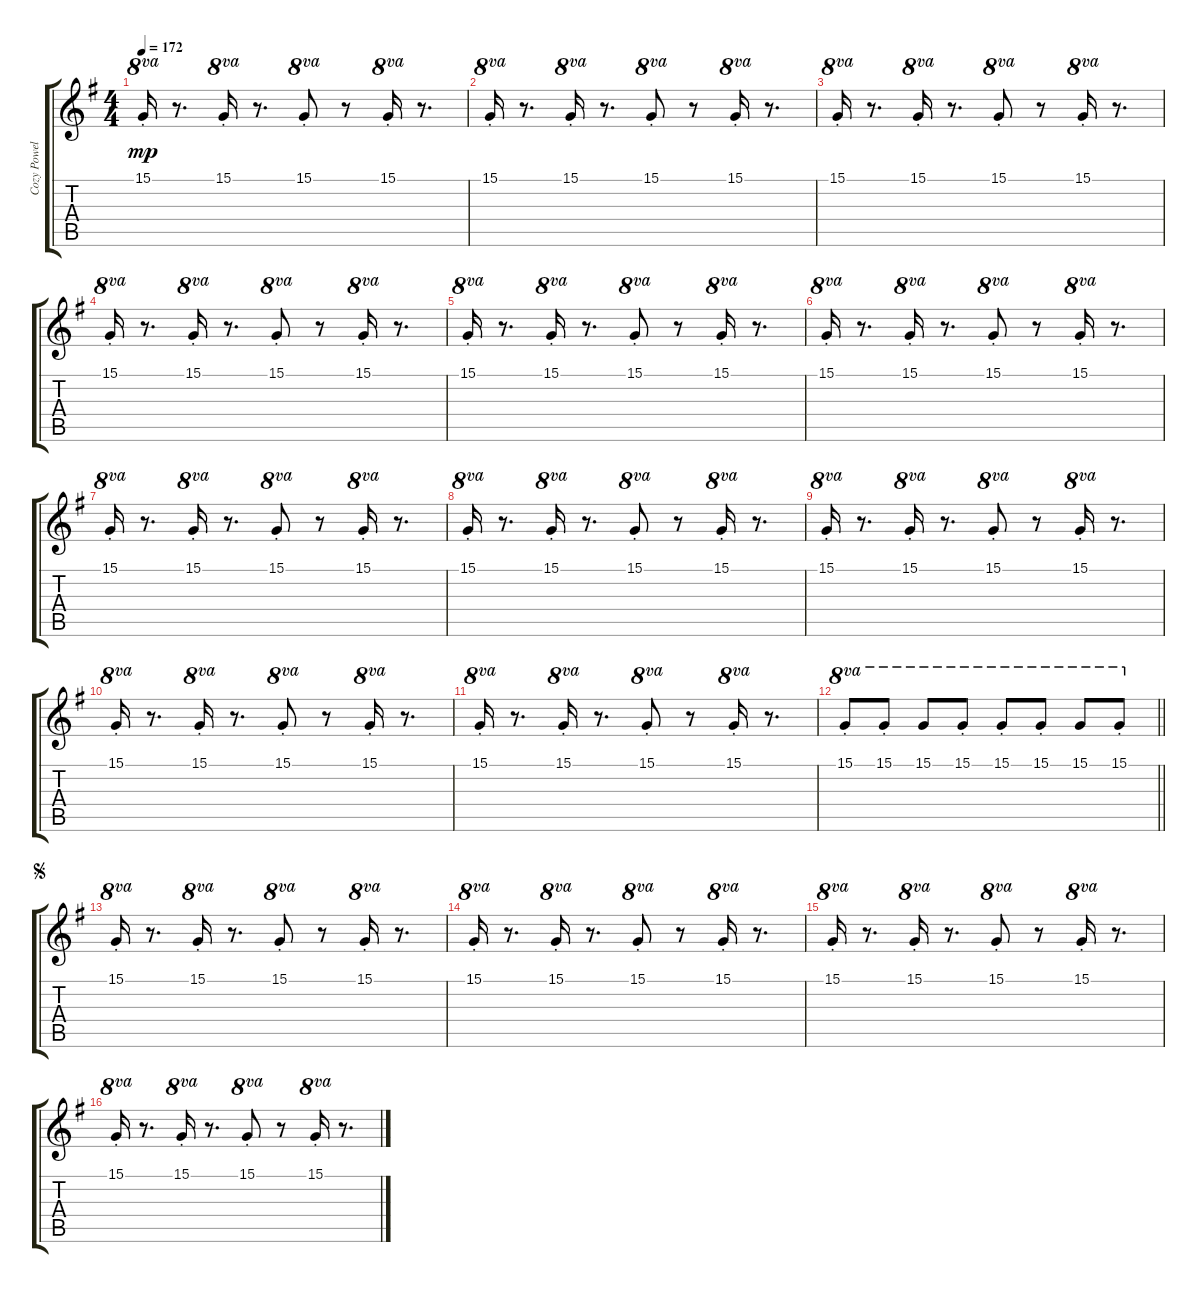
\track ("Cozy Powell Cymbal" "Cozy Powel") {instrument telephonering}
\staff {score tabs}
\tuning (E4 B3 G3 D3 A2 E2) {hide}
\ts (4 4)
\tempo 172
\clef g2
\ks g
15.1{st}.16{ot 8va dy mp} r.8{d} 15.1{st}.16{ot 8va} r.8{d} 15.1{st}.8{ot 8va} r.8 15.1{st}.16{ot 8va} r.8{d} |
15.1{st}.16{ot 8va} r.8{d} 15.1{st}.16{ot 8va} r.8{d} 15.1{st}.8{ot 8va} r.8 15.1{st}.16{ot 8va} r.8{d} |
15.1{st}.16{ot 8va} r.8{d} 15.1{st}.16{ot 8va} r.8{d} 15.1{st}.8{ot 8va} r.8 15.1{st}.16{ot 8va} r.8{d} |
15.1{st}.16{ot 8va} r.8{d} 15.1{st}.16{ot 8va} r.8{d} 15.1{st}.8{ot 8va} r.8 15.1{st}.16{ot 8va} r.8{d} |
15.1{st}.16{ot 8va} r.8{d} 15.1{st}.16{ot 8va} r.8{d} 15.1{st}.8{ot 8va} r.8 15.1{st}.16{ot 8va} r.8{d} |
15.1{st}.16{ot 8va} r.8{d} 15.1{st}.16{ot 8va} r.8{d} 15.1{st}.8{ot 8va} r.8 15.1{st}.16{ot 8va} r.8{d} |
15.1{st}.16{ot 8va} r.8{d} 15.1{st}.16{ot 8va} r.8{d} 15.1{st}.8{ot 8va} r.8 15.1{st}.16{ot 8va} r.8{d} |
15.1{st}.16{ot 8va} r.8{d} 15.1{st}.16{ot 8va} r.8{d} 15.1{st}.8{ot 8va} r.8 15.1{st}.16{ot 8va} r.8{d} |
15.1{st}.16{ot 8va} r.8{d} 15.1{st}.16{ot 8va} r.8{d} 15.1{st}.8{ot 8va} r.8 15.1{st}.16{ot 8va} r.8{d} |
15.1{st}.16{ot 8va} r.8{d} 15.1{st}.16{ot 8va} r.8{d} 15.1{st}.8{ot 8va} r.8 15.1{st}.16{ot 8va} r.8{d} |
15.1{st}.16{ot 8va} r.8{d} 15.1{st}.16{ot 8va} r.8{d} 15.1{st}.8{ot 8va} r.8 15.1{st}.16{ot 8va} r.8{d} |
\barLineRight lightlight
15.1{st}.8{ot 8va} 15.1{st}.8{ot 8va} 15.1.8{ot 8va} 15.1{st}.8{ot 8va} 15.1{st}.8{ot 8va} 15.1{st}.8{ot 8va} 15.1.8{ot 8va} 15.1{st}.8{ot 8va} |
\jump segno
15.1{st}.16{ot 8va} r.8{d} 15.1{st}.16{ot 8va} r.8{d} 15.1{st}.8{ot 8va} r.8 15.1{st}.16{ot 8va} r.8{d} |
15.1{st}.16{ot 8va} r.8{d} 15.1{st}.16{ot 8va} r.8{d} 15.1{st}.8{ot 8va} r.8 15.1{st}.16{ot 8va} r.8{d} |
15.1{st}.16{ot 8va} r.8{d} 15.1{st}.16{ot 8va} r.8{d} 15.1{st}.8{ot 8va} r.8 15.1{st}.16{ot 8va} r.8{d} |
15.1{st}.16{ot 8va} r.8{d} 15.1{st}.16{ot 8va} r.8{d} 15.1{st}.8{ot 8va} r.8 15.1{st}.16{ot 8va} r.8{d}
